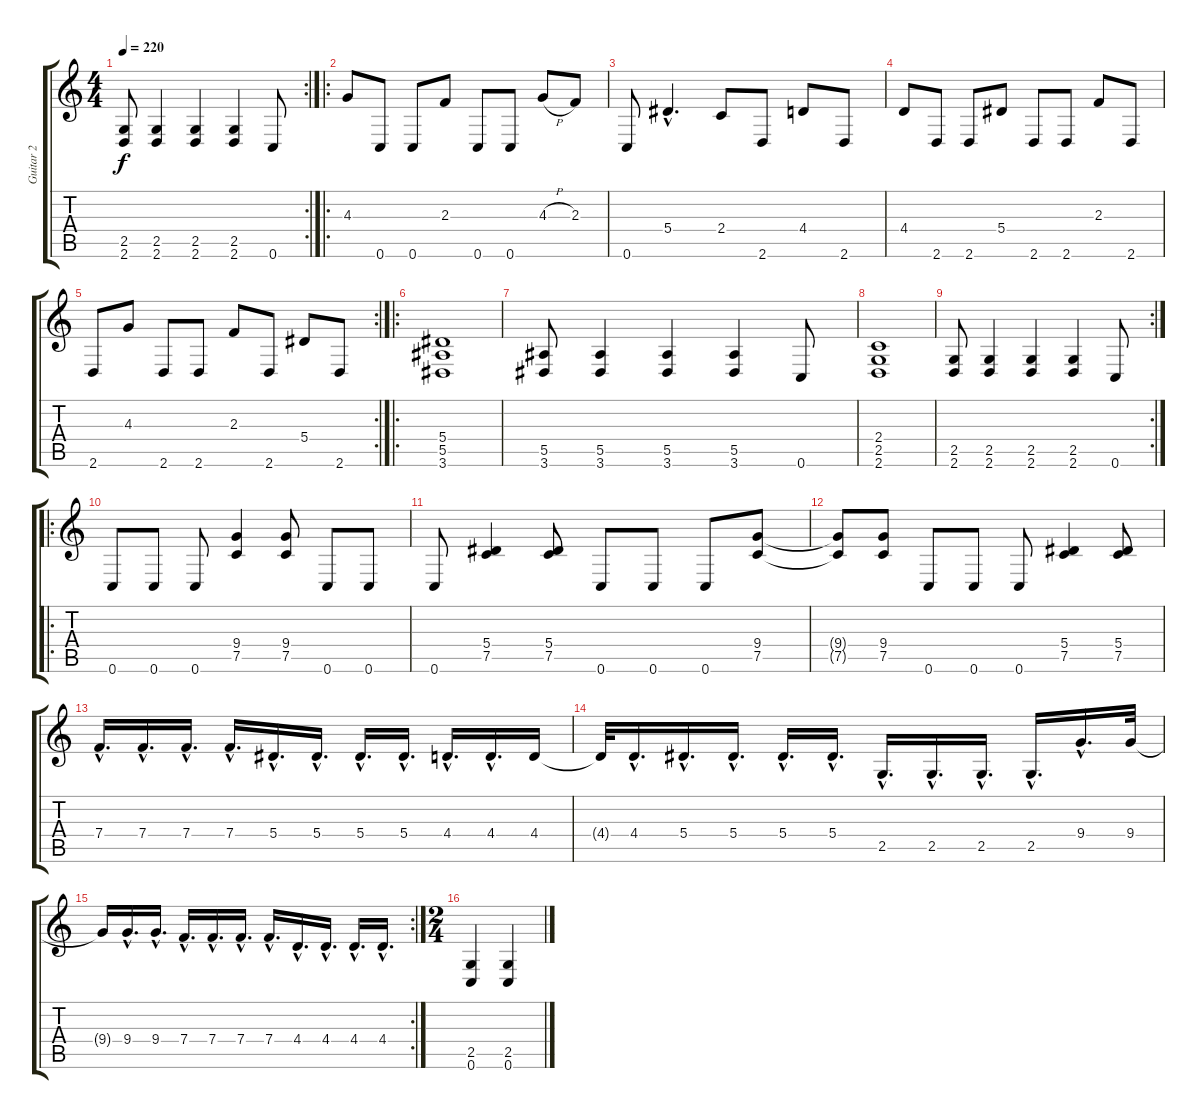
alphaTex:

\track ("Guitar 2" "Guitar 2") {instrument distortionguitar}
\staff {score tabs}
\tuning (C4 G3 Eb3 Bb2 F2 C2) {hide}
\rc 2
\ts (4 4)
\tempo 220
\clef g2
\ks c
(2.5 2.6).8{dy f} (2.5 2.6).4 (2.5 2.6).4 (2.5 2.6).4 0.6.8 |
\ro
4.3.8 0.6.8 0.6.8 2.3.8 0.6.8 0.6.8 4.3{h}.8 2.3.8 |
0.6.8 5.4{hac}.4{d} 2.4.8 2.6.8 4.4.8 2.6.8 |
4.4.8 2.6.8 2.6.8 5.4.8 2.6.8 2.6.8 2.3.8 2.6.8 |
\rc 2
2.6.8 4.3.8 2.6.8 2.6.8 2.3.8 2.6.8 5.4.8 2.6.8 |
\ro
(5.4 5.5 3.6).1 |
(5.5 3.6).8 (5.5 3.6).4 (5.5 3.6).4 (5.5 3.6).4 0.6.8 |
(2.4 2.5 2.6).1 |
\rc 2
(2.5 2.6).8 (2.5 2.6).4 (2.5 2.6).4 (2.5 2.6).4 0.6.8 |
\ro
0.6.8 0.6.8 0.6.8 (9.4 7.5).4 (9.4 7.5).8 0.6.8 0.6.8 |
0.6.8 (5.4 7.5).4 (5.4 7.5).8 0.6.8 0.6.8 0.6.8 (9.4 7.5).8 |
(9.4{t} 7.5{t}).8 (9.4 7.5).8 0.6.8 0.6.8 0.6.8 (5.4 7.5).4 (5.4 7.5).8 |
7.4{hac}.16{d} 7.4{hac}.16{d} 7.4{hac}.16{d} 7.4{hac}.16{d} 5.4{hac}.16{d} 5.4{hac}.16{d} 5.4{hac}.16{d} 5.4{hac}.16{d} 4.4{hac}.16{d} 4.4{hac}.16{d} 4.4.16 |
4.4{t}.32 4.4{hac}.16{d} 5.4{hac}.16{d} 5.4{hac}.16{d} 5.4{hac}.16{d} 5.4{hac}.16{d} 2.5{hac}.16{d} 2.5{hac}.16{d} 2.5{hac}.16{d} 2.5{hac}.16{d} 9.4{hac}.16{d} 9.4.32 |
\rc 2
9.4{t}.16 9.4{hac}.16{d} 9.4{hac}.16{d} 7.4{hac}.16{d} 7.4{hac}.16{d} 7.4{hac}.16{d} 7.4{hac}.16{d} 4.4{hac}.16{d} 4.4{hac}.16{d} 4.4{hac}.16{d} 4.4{hac}.16{d} |
\ts (2 4)
(2.5 0.6).4 (2.5 0.6).4
